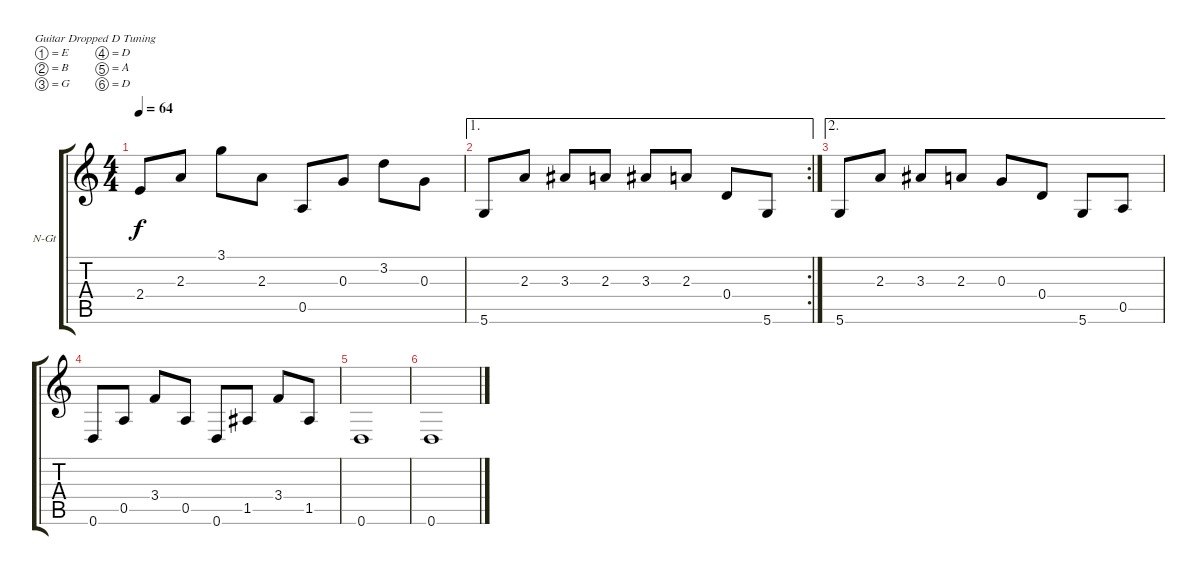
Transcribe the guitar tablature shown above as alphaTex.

\bracketExtendMode groupsimilarinstruments
\firstSystemTrackNameOrientation horizontal
\otherSystemsTrackNameOrientation horizontal
\track ("Violão II" "N-Gt") {instrument acousticguitarnylon}
\staff {score tabs}
\tuning (E4 B3 G3 D3 A2 D2)
\ts (4 4)
\tempo 64
\clef g2
\ks c
2.4.8{dy f} 2.3.8 3.1.8 2.3.8 0.5.8 0.3.8 3.2.8 0.3.8 |
\ae 1
\rc 2
5.6.8 2.3.8 3.3.8 2.3.8 3.3.8 2.3.8 0.4.8 5.6.8 |
\ae 2
5.6.8 2.3.8 3.3.8 2.3.8 0.3.8 0.4.8 5.6.8 0.5.8 |
0.6.8 0.5.8 3.4.8 0.5.8 0.6.8 1.5.8 3.4.8 1.5.8 |
0.6.1 |
0.6.1
